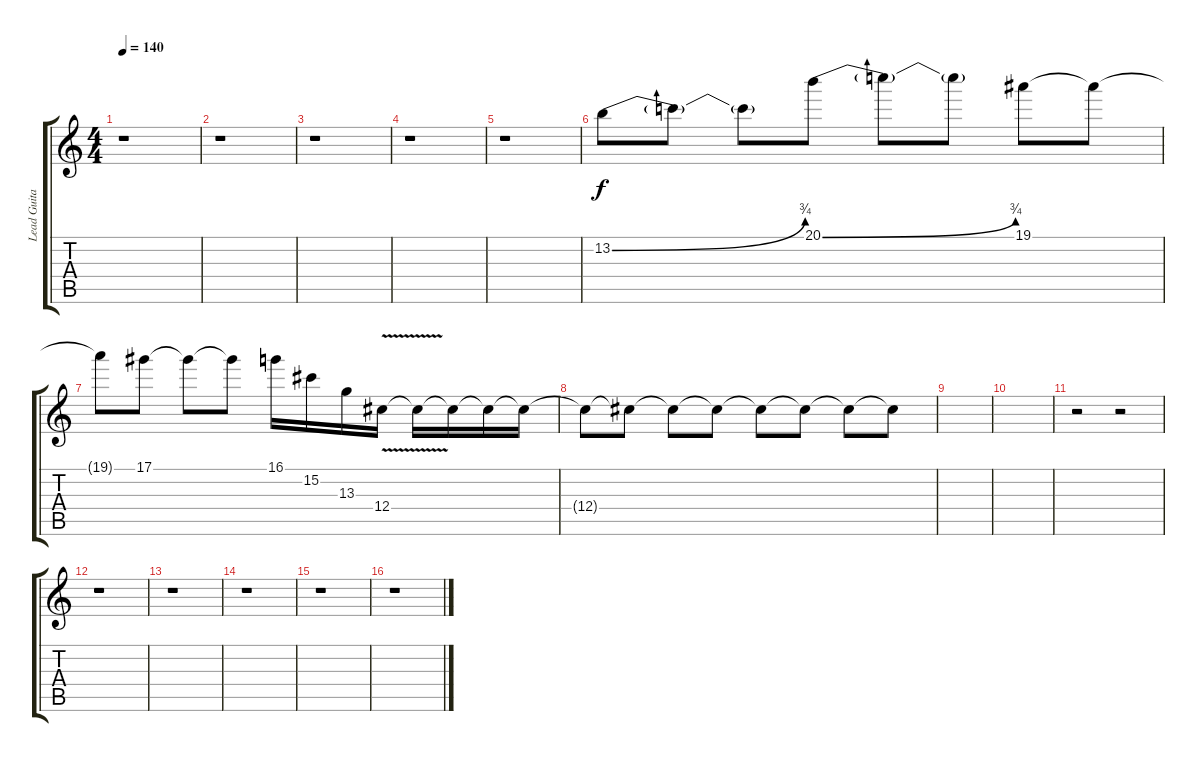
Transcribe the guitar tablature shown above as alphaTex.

\track ("Lead Guitar" "Lead Guita") {instrument distortionguitar}
\staff {score tabs}
\tuning (Eb4 Bb3 Gb3 Db3 Ab2 Db2) {hide}
\ts (4 4)
\tempo 140
\clef g2
\ks c
r.1{dy f} |
r.1 |
r.1 |
r.1 |
r.1 |
13.2{be (bend 0 0 60 3)}.8 13.2{t}.8 13.2{t}.8 20.1{be (bend 0 0 60 3)}.8 20.1{t}.8 20.1{t}.8 19.1.8 19.1{t}.8 |
19.1{t}.8 17.1.8 17.1{t}.8 17.1{t}.8 16.1.16 15.2.16 13.3.16 12.4{v}.16 12.4{t}.16 12.4{t}.16 12.4{t}.16 12.4{t}.16 |
12.4{t}.8 12.4{t}.8 12.4{t}.8 12.4{t}.8 12.4{t}.8 12.4{t}.8 12.4{t}.8 12.4{t}.8 |
|
|
r.2 r.2 |
r.1 |
r.1 |
r.1 |
r.1 |
r.1
